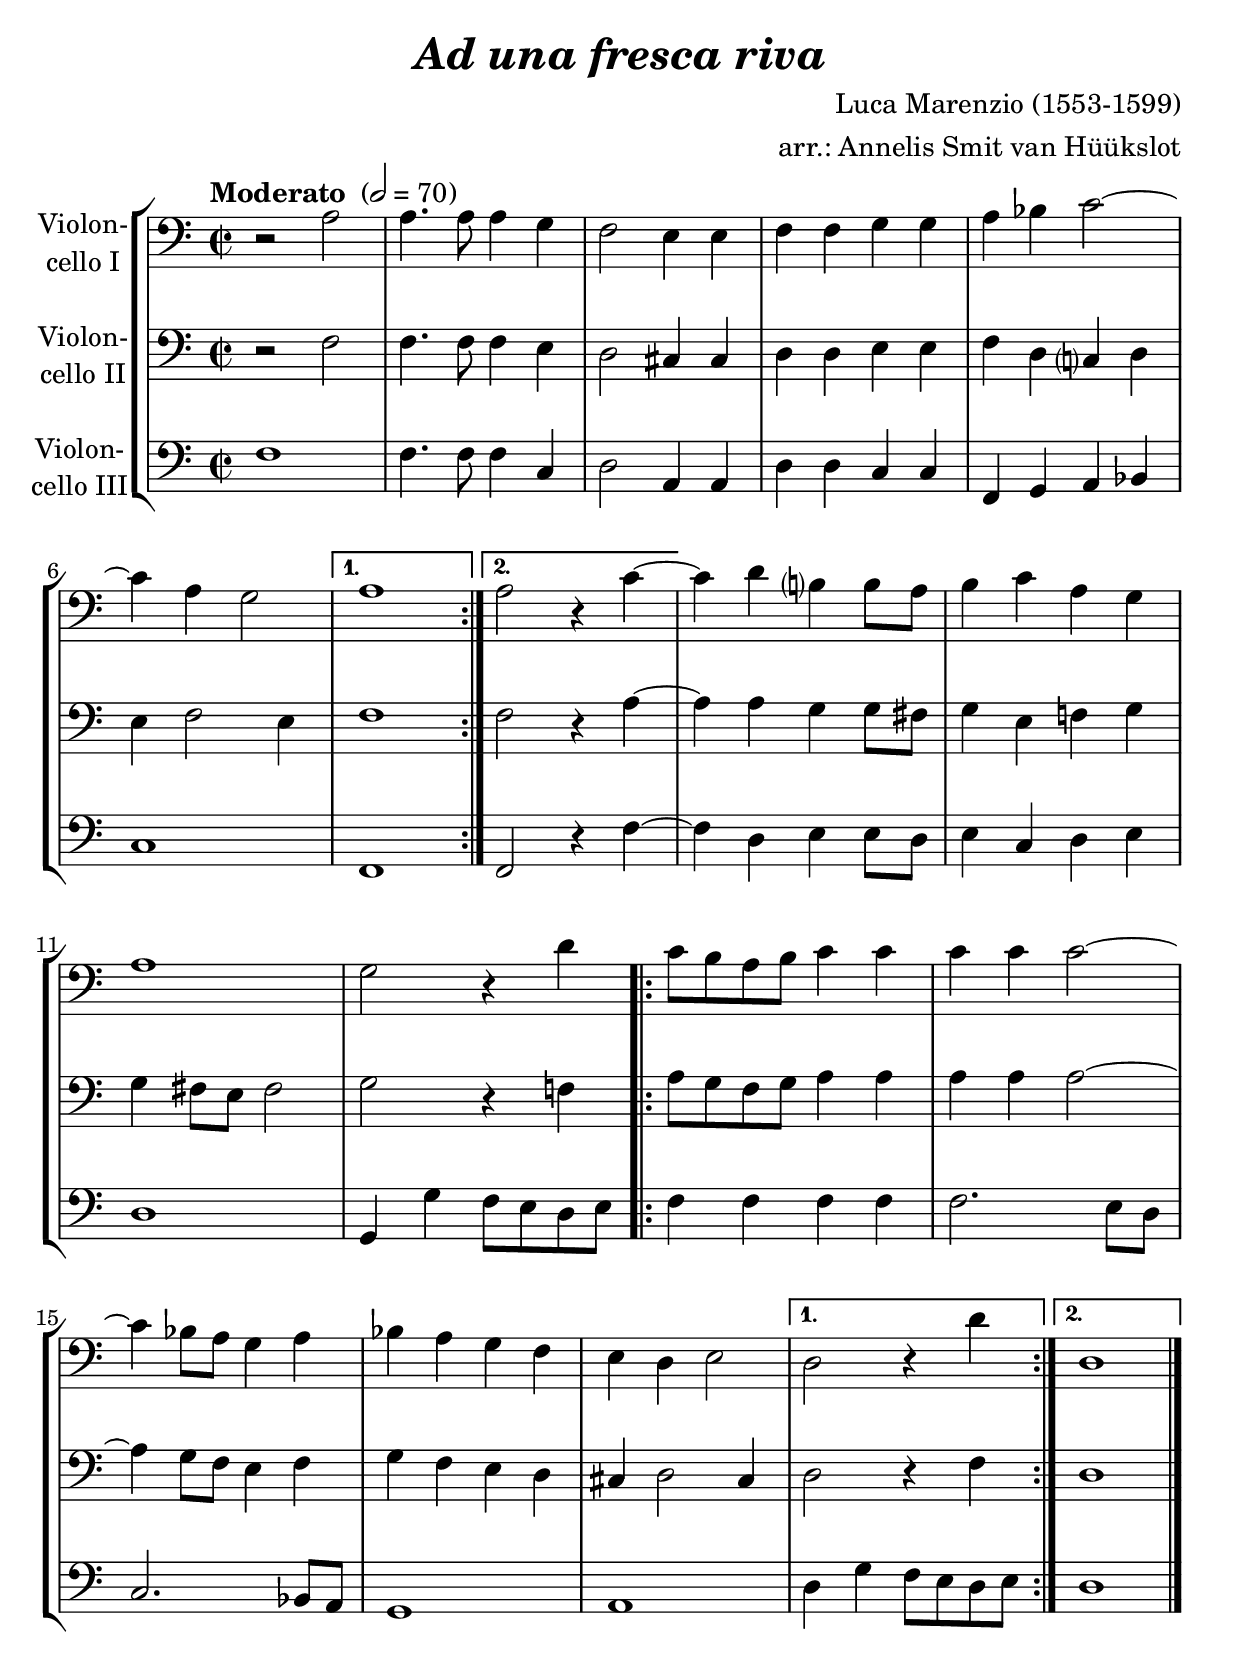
\version "2.18.2"
\include "deutsch.ly"
  
#(set-global-staff-size 24)

\header {
  title     = \markup \bold \italic "Ad una fresca riva"
  composer  = "Luca Marenzio (1553-1599)"
  arranger  = "arr.: Annelis Smit van Hüükslot"
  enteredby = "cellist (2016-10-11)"
%  piece     = ""
}

voiceconsts = {
  \key c \major
  \time 2/2
  \clef "bass"
% \numericTimeSignature
  \compressFullBarRests
  \tempo "Moderato " 2=70
  % Set default beaming for all staves
%  \set Timing.beamExceptions = #'()
%  \set Timing.baseMoment     = #(ly:make-moment 1 4)
%  \set Timing.beatStructure  = #'(1 1 1)
}

%minstr = "harpsichord"
mist = "string ensemble 1"
%minstr = "accordion"
miba = "bassoon"
milo = "drawbar organ"

va = \relative c' {
  \voiceconsts

  \repeat volta 2 {
    r2 a
    a4. a8 a4 g
    f2 e4 e
    f f g g
    a b c2~
    c4 a g2
  }
  \alternative {
    { a1 }
    { a2 r4 c~ }
  }
  c d h? h8 a
  h4 c a g
  a1

  g2 r4 d'
  \repeat volta 2 {
    c8 h a h c4 c
    c c c2~
    c4 b8 a g4 a

    b a g f
    e d e2
  }
  \alternative {
    { d r4 d' }
    { d,1 }
  } \bar "|."
}

vb = \relative c {
  \voiceconsts

  \repeat volta 2 {
    r2 f
    f4. f8 f4 e
    d2 cis4 cis
    d d e e
    f d c? d
    e f2 e4
  }
  \alternative {
    { f1 }
    { f2 r4 a~ }
  }
  a a g g8 fis
  g4 e f! g
  g fis8 e fis2

  g r4 f!

  \repeat volta 2 {
    a8 g f g a4 a
    a a a2~
    a4 g8 f e4 f

    g f e d
    cis d2 cis4
  }
  \alternative {
    { d2 r4 f }
    { d1 }
  } \bar "|."
}

vc = \relative c {
  \voiceconsts

  \repeat volta 2 {
    f1
    f4. f8 f4 c
    d2 a4 a
    d d c c
    f, g a b
    c1
  }
  \alternative {
    { f, }
    { f2 r4 f'~ }
  }
  
  f d e e8 d
  e4 c d e
  d1

  g,4 g' f8 e d e
  
  \repeat volta 2 {
    f4 f f f
    f2. e8 d
    c2. b8 a

    g1
    a
  }
  \alternative {
    { d4 g f8 e d e }
    { d1 }
  } \bar "|."
}


music = \new StaffGroup <<
      \new Staff {
	\set Staff.midiInstrument = \mist
	\set Staff.instrumentName = \markup \center-column { "Violon-" "cello I" }
	\transpose c c { \va }
      }

      \new Staff {
	\set Staff.midiInstrument = \mist
	\set Staff.instrumentName = \markup \center-column { "Violon-" "cello II" }
	\transpose c c { \vb }
      }
      
      \new Staff {
	\set Staff.midiInstrument = \miba
	\set Staff.instrumentName = \markup \center-column { "Violon-" "cello III" }
	\transpose c c { \vc }
      }
>>

\book {
  \score {
    \music
    \layout {}
  }

  \score {
    \unfoldRepeats \music

    \midi {
      \context {
        \Score
      }
    }
  }
}
